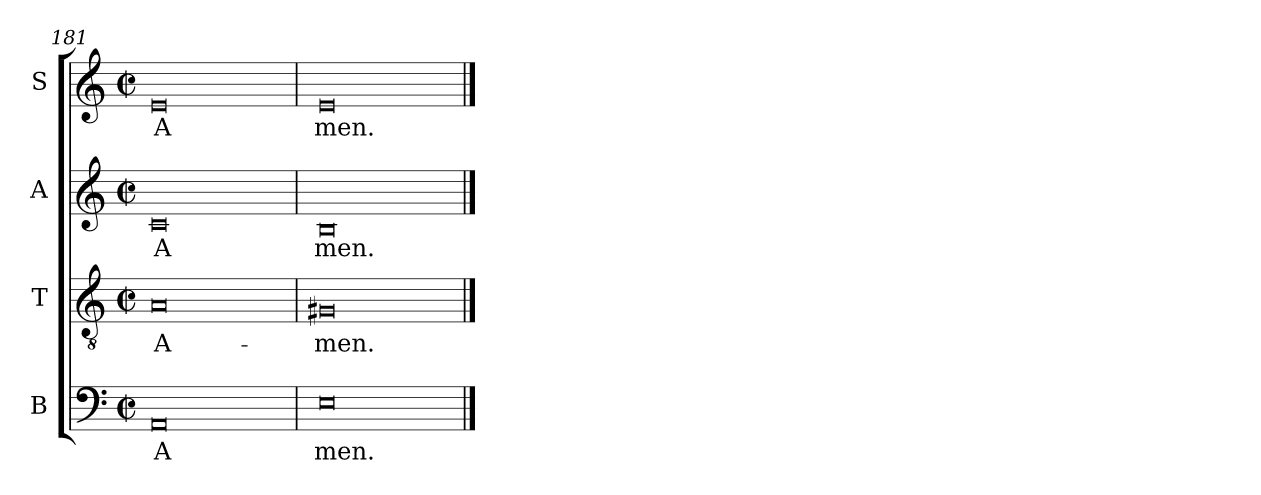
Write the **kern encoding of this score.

**kern	**text	**kern	**text	**kern	**text	**kern	**text
*part4	*part4	*part3	*part3	*part2	*part2	*part1	*part1
*staff4	*staff4	*staff3	*staff3	*staff2	*staff2	*staff1	*staff1
*I"B	*	*I"T	*	*I"A	*	*I"S	*
*I'B	*	*I'T	*	*I'A	*	*I'S	*
*clefF4	*	*clefGv2	*	*clefG2	*	*clefG2	*
*k[]	*	*k[]	*	*k[]	*	*k[]	*
*C:	*	*C:	*	*C:	*	*C:	*
*M2/2	*	*M2/2	*	*M2/2	*	*M2/2	*
*met(c|)	*	*met(c|)	*	*met(c|)	*	*met(c|)	*
=181	=181	=181	=181	=181	=181	=181	=181
!	!LO:LY:b:cj	!	!LO:LY:b:cj	!	!LO:LY:b:cj	!	!LO:LY:b:cj
0AA	A	0A	A-	0c	A	0e	A
=182	=182	=182	=182	=182	=182	=182	=182
!	!LO:LY:b:cj	!	!LO:LY:b:cj	!	!LO:LY:b:cj	!	!LO:LY:b:cj
0E	men.	0G#X	-men.	0B	men.	0e	men.
==	==	==	==	==	==	==	==
*-	*-	*-	*-	*-	*-	*-	*-
